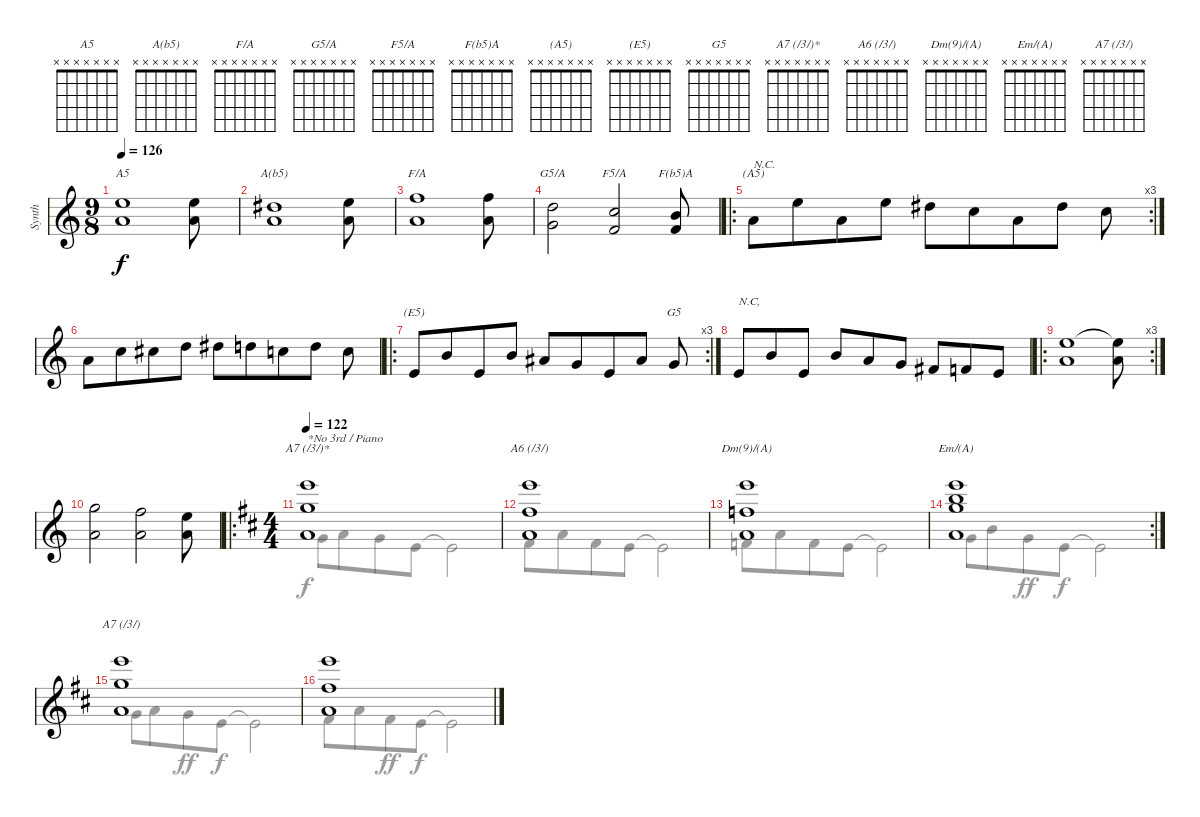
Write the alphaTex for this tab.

\track ("Synth" "Synth") {instrument pad4choir}
\staff {score}
\tuning (E5 B4 G4 D4 A3 E3 B2) {hide}
\chord ("A5" x x x x x x x)
\chord ("A(b5)" x x x x x x x)
\chord ("F/A" x x x x x x x)
\chord ("G5/A" x x x x x x x)
\chord ("F5/A" x x x x x x x)
\chord ("F(b5)A" x x x x x x x)
\chord ("(A5)" x x x x x x x)
\chord ("(E5)" x x x x x x x)
\chord ("G5" x x x x x x x)
\chord ("A7 (/3/)*" x x x x x x x)
\chord ("A6 (/3/)" x x x x x x x)
\chord ("Dm(9)/(A)" x x x x x x x)
\chord ("Em/(A)" x x x x x x x)
\chord ("A7 (/3/)" x x x x x x x)
\voice
\ts (9 8)
\tempo 126
\clef g2
\ks c
(0.1 2.3).1{ch "A5" dy f} (0.1 2.3).8 |
(4.2 2.3).1{ch "A(b5)"} (0.1 2.3).8 |
(1.1 2.3).1{ch "F/A"} (1.1 2.3).8 |
(3.2 0.3).2{ch "G5/A"} (1.2 3.4).2{ch "F5/A"} (0.2 3.4).8{ch "F(b5)A"} |
\ro
\rc 3
2.3.8{ch "(A5)" txt "N.C." volume 8} 0.1.8 2.3.8{beam merge} 0.1.8{beam split} 4.2.8 1.2.8{beam merge} 2.3.8 4.2.8{beam split} 1.2.8 |
2.3.8 1.2.8 2.2.8{beam merge} 3.2.8{beam split} 4.2.8 3.2.8{beam merge} 1.2.8 3.2.8{beam split} 1.2.8 |
\ro
\rc 3
2.4.8{ch "(E5)"} 0.2.8 2.4.8{beam merge} 0.2.8{beam split} 3.3.8 0.3.8{beam merge} 2.4.8 3.3.8{beam split} 0.3.8{ch "G5"} |
2.4.8{txt "N.C,"} 0.2.8 2.4.8 0.2.8 2.3.8 0.3.8 4.4.8 3.4.8 2.4.8 |
\ro
\rc 3
(0.1 2.3).1 (0.1{t} 2.3).8 |
(3.1 2.3).2 (1.1 2.3).2 (0.1 2.3).8 |
\ro
\ts (4 4)
\tempo 122
\ks d
(12.1 8.2 2.3).1{ch "A7 (/3/)*" txt "*No 3rd / Piano" volume 12 instrument acousticgrandpiano} |
(12.1 7.2 2.3).1{ch "A6 (/3/)"} |
(12.1 6.2 2.3).1{ch "Dm(9)/(A)"} |
\rc 2
(12.1 8.2 2.3 21.4).1{ch "Em/(A)"} |
(3.1 17.2 2.3).1{ch "A7 (/3/)"} |
(2.1 17.2 2.3).1
\voice
\clef g2
\ottava regular
\simile none
\ks c
|
|
|
|
|
|
|
|
|
|
\ks d
5.4.8 7.4.8{beam merge} 5.4.8{beam merge} 2.4.8 2.4{t}.2 |
4.4.8 7.4.8{beam merge} 4.4.8 2.4.8 2.4{t}.2 |
3.4.8 7.4.8{beam merge} 3.4.8 2.4.8 2.4{t}.2 |
10.5.8 14.5.8{beam merge} 10.5.8{dy ff} 7.5.8{dy f} 7.5{t}.2 |
5.4.8 7.4.8{beam merge} 5.4.8{dy ff} 2.4.8{dy f} 2.4{t}.2 |
4.4.8 7.4.8{beam merge} 4.4.8{dy ff} 2.4.8{dy f} 2.4{t}.2
